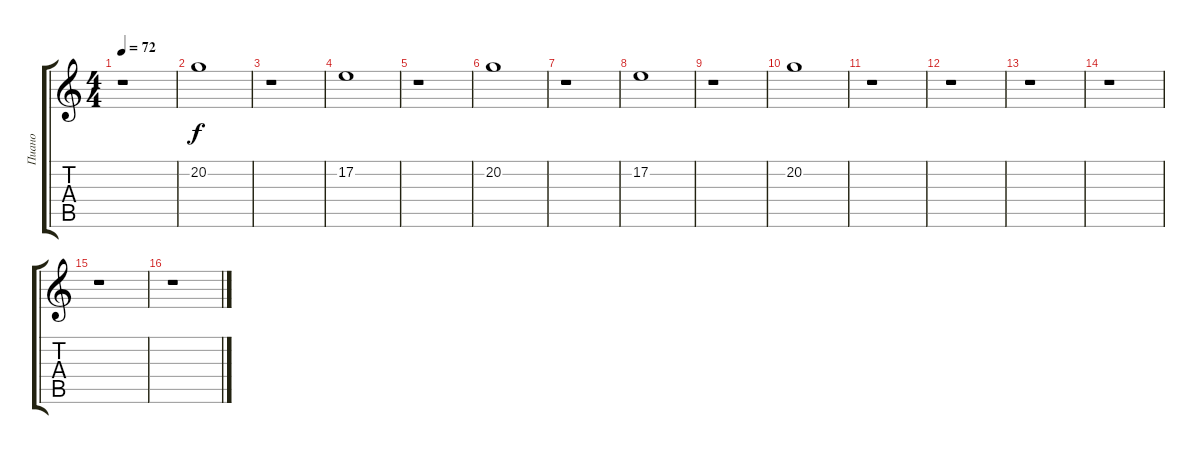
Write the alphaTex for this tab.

\track ("Пиано" "Пиано") {instrument acousticgrandpiano}
\staff {score tabs}
\tuning (E4 B3 G3 D3 A2 E2) {hide}
\ts (4 4)
\tempo 72
\clef g2
\ks c
r.1{dy f} |
20.2.1 |
r.1 |
17.2.1 |
r.1 |
20.2.1 |
r.1 |
17.2.1 |
r.1 |
20.2.1 |
r.1 |
r.1 |
r.1 |
r.1 |
r.1 |
r.1
